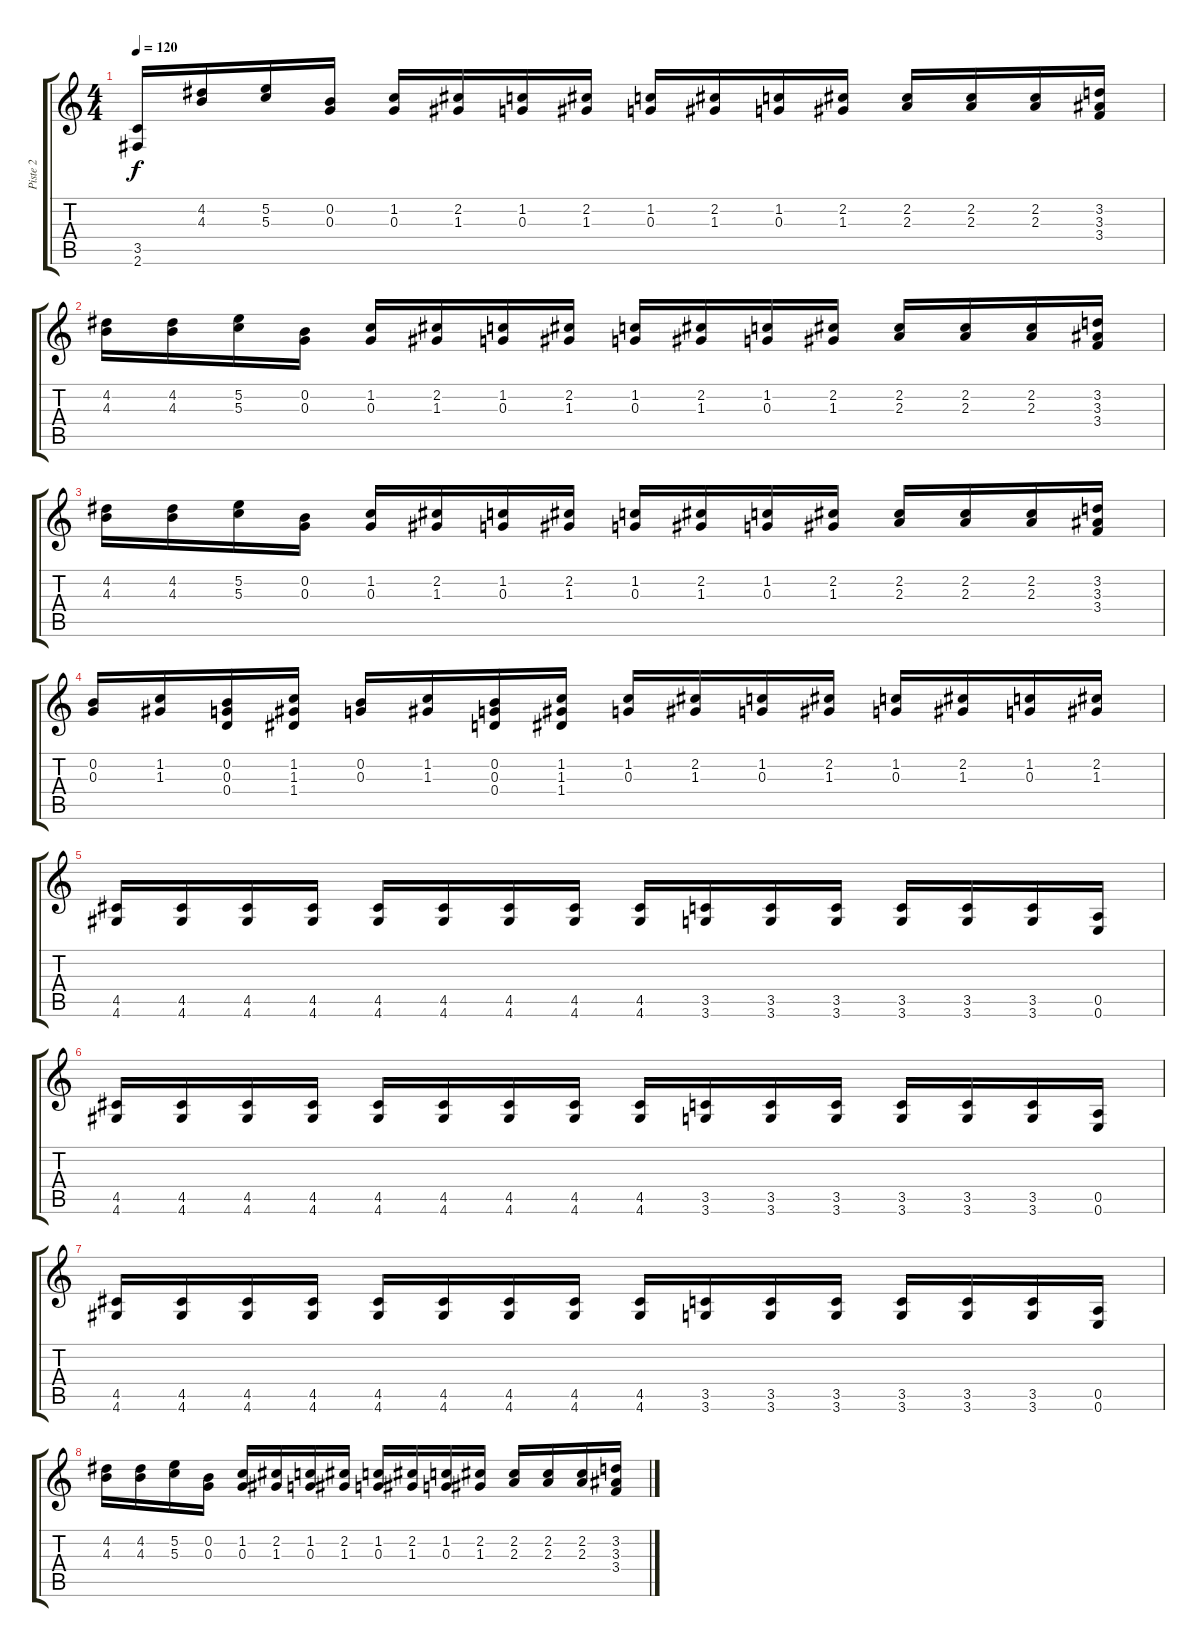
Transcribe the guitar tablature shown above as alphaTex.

\track ("Piste 2" "Piste 2") {instrument distortionguitar}
\staff {score tabs}
\tuning (E4 B3 G3 D3 A2 E2) {hide}
\ts (4 4)
\tempo 120
\clef g2
\ks c
(3.5 2.6).16{dy f} (4.2 4.3).16 (5.2 5.3).16 (0.2 0.3).16 (1.2 0.3).16 (2.2 1.3).16 (1.2 0.3).16 (2.2 1.3).16 (1.2 0.3).16 (2.2 1.3).16 (1.2 0.3).16 (2.2 1.3).16 (2.2 2.3).16 (2.2 2.3).16 (2.2 2.3).16 (3.2 3.3 3.4).16 |
(4.2 4.3).16 (4.2 4.3).16 (5.2 5.3).16 (0.2 0.3).16 (1.2 0.3).16 (2.2 1.3).16 (1.2 0.3).16 (2.2 1.3).16 (1.2 0.3).16 (2.2 1.3).16 (1.2 0.3).16 (2.2 1.3).16 (2.2 2.3).16 (2.2 2.3).16 (2.2 2.3).16 (3.2 3.3 3.4).16 |
(4.2 4.3).16 (4.2 4.3).16 (5.2 5.3).16 (0.2 0.3).16 (1.2 0.3).16 (2.2 1.3).16 (1.2 0.3).16 (2.2 1.3).16 (1.2 0.3).16 (2.2 1.3).16 (1.2 0.3).16 (2.2 1.3).16 (2.2 2.3).16 (2.2 2.3).16 (2.2 2.3).16 (3.2 3.3 3.4).16 |
(0.2 0.3).16 (1.2 1.3).16 (0.2 0.3 0.4).16 (1.2 1.3 1.4).16 (0.2 0.3).16 (1.2 1.3).16 (0.2 0.3 0.4).16 (1.2 1.3 1.4).16 (1.2 0.3).16 (2.2 1.3).16 (1.2 0.3).16 (2.2 1.3).16 (1.2 0.3).16 (2.2 1.3).16 (1.2 0.3).16 (2.2 1.3).16 |
(4.5 4.6).16 (4.5 4.6).16 (4.5 4.6).16 (4.5 4.6).16 (4.5 4.6).16 (4.5 4.6).16 (4.5 4.6).16 (4.5 4.6).16 (4.5 4.6).16 (3.5 3.6).16 (3.5 3.6).16 (3.5 3.6).16 (3.5 3.6).16 (3.5 3.6).16 (3.5 3.6).16 (0.5 0.6).16 |
(4.5 4.6).16 (4.5 4.6).16 (4.5 4.6).16 (4.5 4.6).16 (4.5 4.6).16 (4.5 4.6).16 (4.5 4.6).16 (4.5 4.6).16 (4.5 4.6).16 (3.5 3.6).16 (3.5 3.6).16 (3.5 3.6).16 (3.5 3.6).16 (3.5 3.6).16 (3.5 3.6).16 (0.5 0.6).16 |
(4.5 4.6).16 (4.5 4.6).16 (4.5 4.6).16 (4.5 4.6).16 (4.5 4.6).16 (4.5 4.6).16 (4.5 4.6).16 (4.5 4.6).16 (4.5 4.6).16 (3.5 3.6).16 (3.5 3.6).16 (3.5 3.6).16 (3.5 3.6).16 (3.5 3.6).16 (3.5 3.6).16 (0.5 0.6).16 |
(4.2 4.3).16 (4.2 4.3).16 (5.2 5.3).16 (0.2 0.3).16 (1.2 0.3).16 (2.2 1.3).16 (1.2 0.3).16 (2.2 1.3).16 (1.2 0.3).16 (2.2 1.3).16 (1.2 0.3).16 (2.2 1.3).16 (2.2 2.3).16 (2.2 2.3).16 (2.2 2.3).16 (3.2 3.3 3.4).16
